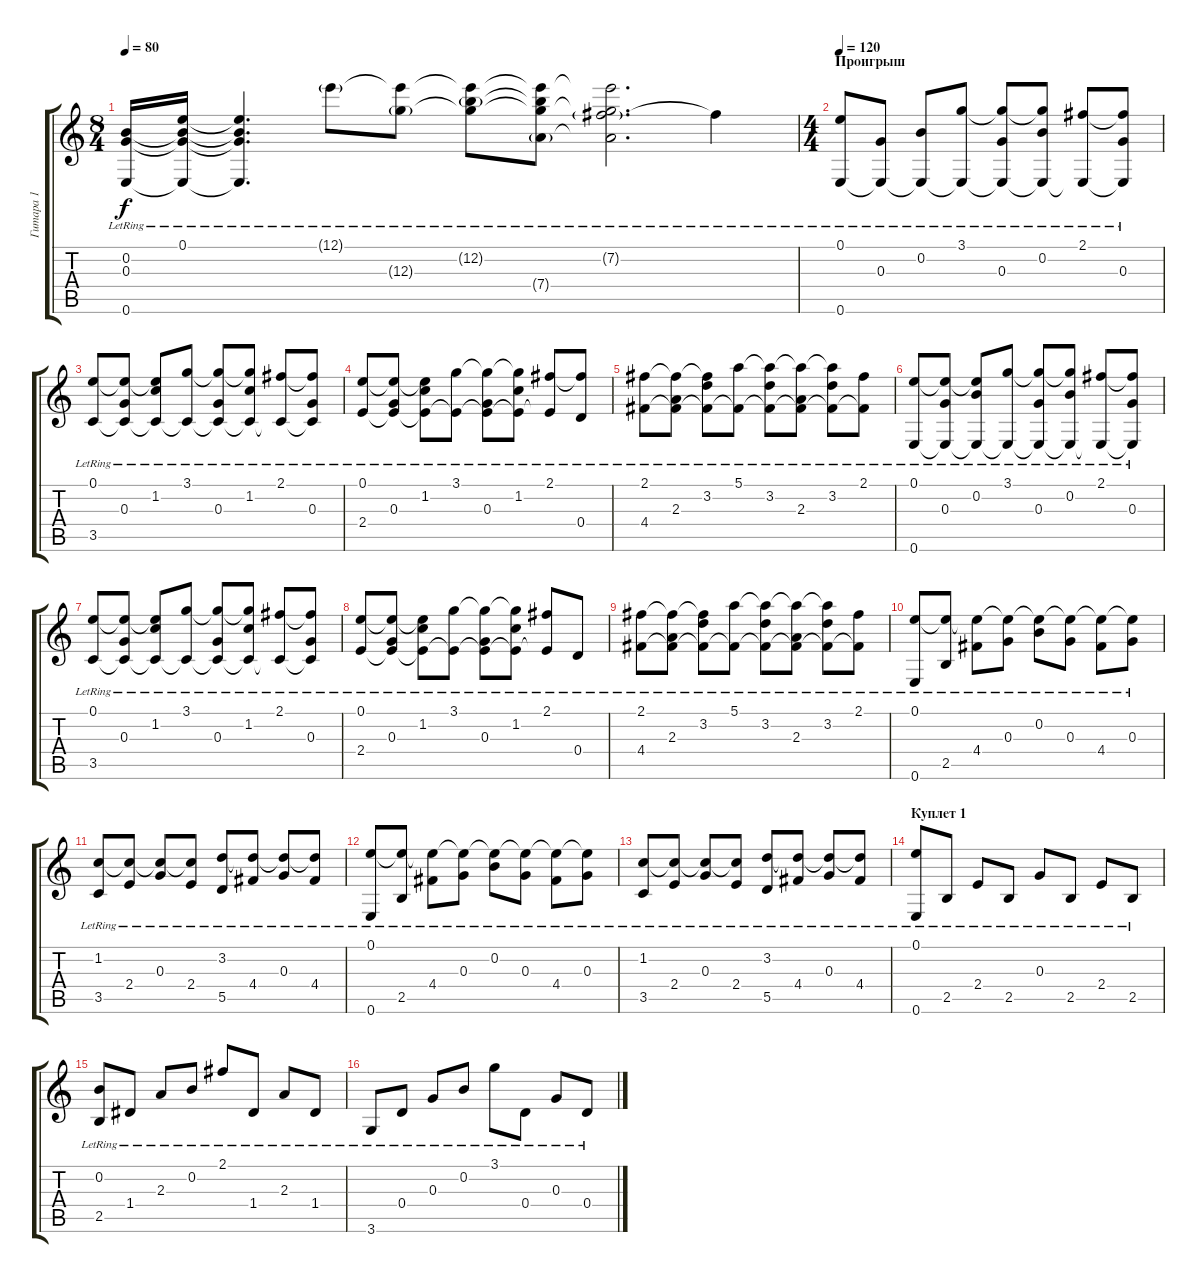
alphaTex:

\track ("Гитара 1" "Гитара 1") {instrument acousticguitarsteel}
\staff {score tabs}
\tuning (E4 B3 G3 D3 A2 E2) {hide}
\ts (8 4)
\tempo 80
\clef g2
\ks c
(0.2{lr} 0.3{lr t} 0.6{lr t}).16{dy f} (0.1{lr} 0.2{lr t} 0.3{t} 0.6{lr t}).16 (0.1{lr t} 0.2{lr t} 0.3{t} 0.6{lr t}).4{d} 12.1{g lr}.8 (12.1{lr t} 12.3{g lr}).8 (12.1{t} 12.2{g lr} 12.3{lr t}).8 (12.1{t} 12.2{lr t} 12.3{t} 7.4{g lr}).8 (12.1{t} 7.2{g lr} 12.3{t} 7.4{lr t}).2{d} 7.2{lr t}.4 |
\ts (4 4)
\section ("" "Проигрыш")
\tempo 120
(0.1{lr} 0.6{lr}).8 (0.3{lr} 0.6{lr t}).8 (0.2{lr} 0.6{t}).8 (3.1{lr} 0.6{t}).8 (3.1{lr t} 0.3{lr} 0.6{t}).8 (3.1{lr t} 0.2{lr} 0.6{t}).8 (2.1{lr} 0.6{t}).8 (2.1{lr t} 0.3{lr} 0.6{t}).8 |
(0.1{lr} 3.5{lr}).8 (0.1{lr t} 0.3{lr} 3.5{lr t}).8 (0.1{lr t} 1.2{lr} 3.5{t}).8 (3.1{lr} 3.5{t}).8 (3.1{lr t} 0.3{lr} 3.5{t}).8 (3.1{lr t} 1.2{lr} 3.5{t}).8 (2.1{lr} 3.5{t}).8 (2.1{lr t} 0.3{lr} 3.5{t}).8 |
(0.1{lr} 2.4{lr}).8 (0.1{lr t} 0.3{lr} 2.4{lr t}).8 (0.1{lr t} 1.2{lr} 2.4{t}).8 (3.1{lr} 2.4{t}).8 (3.1{lr t} 0.3{lr} 2.4{t}).8 (3.1{lr t} 1.2{lr} 2.4{t}).8 (2.1{lr} 2.4{t}).8 (2.1{lr t} 0.4{lr}).8 |
(2.1{lr} 4.4{lr}).8 (2.1{lr t} 2.3{lr} 4.4{lr t}).8 (2.1{lr t} 3.2{lr} 4.4{t}).8 (5.1{lr} 4.4{t}).8 (5.1{lr t} 3.2{lr} 4.4{t}).8 (5.1{t} 2.3{lr} 4.4{t}).8 (5.1{t} 3.2{lr} 4.4{t}).8 (2.1{lr} 4.4{t}).8 |
(0.1{lr} 0.6{lr}).8 (0.1{lr t} 0.3{lr} 0.6{lr t}).8 (0.1{lr t} 0.2{lr} 0.6{t}).8 (3.1{lr} 0.6{t}).8 (3.1{lr t} 0.3{lr} 0.6{t}).8 (3.1{lr t} 0.2{lr} 0.6{t}).8 (2.1{lr} 0.6{t}).8 (2.1{lr t} 0.3{lr} 0.6{t}).8 |
(0.1{lr} 3.5{lr}).8 (0.1{lr t} 0.3{lr} 3.5{lr t}).8 (0.1{lr t} 1.2{lr} 3.5{t}).8 (3.1{lr} 3.5{t}).8 (3.1{lr t} 0.3{lr} 3.5{t}).8 (3.1{lr t} 1.2{lr} 3.5{t}).8 (2.1{lr} 3.5{t}).8 (2.1{lr t} 0.3{lr} 3.5{t}).8 |
(0.1{lr} 2.4{lr}).8 (0.1{lr t} 0.3{lr} 2.4{lr t}).8 (0.1{lr t} 1.2{lr} 2.4{t}).8 (3.1{lr} 2.4{t}).8 (3.1{lr t} 0.3{lr} 2.4{t}).8 (3.1{lr t} 1.2{lr} 2.4{t}).8 (2.1{lr} 2.4{t}).8 0.4{lr}.8 |
(2.1{lr} 4.4{lr}).8 (2.1{lr t} 2.3{lr} 4.4{lr t}).8 (2.1{lr t} 3.2{lr} 4.4{t}).8 (5.1{lr} 4.4{t}).8 (5.1{lr t} 3.2{lr} 4.4{t}).8 (5.1{t} 2.3{lr} 4.4{t}).8 (5.1{t} 3.2{lr} 4.4{t}).8 (2.1{lr} 4.4{t}).8 |
(0.1{lr} 0.6{lr}).8 (0.1{lr t} 2.5{lr}).8 (0.1{t} 4.4{lr}).8 (0.1{t} 0.3{lr}).8 (0.1{t} 0.2{lr}).8 (0.1{t} 0.3{lr}).8 (0.1{t} 4.4{lr}).8 (0.1{t} 0.3{lr}).8 |
(1.2{lr} 3.5{lr}).8 (1.2{lr t} 2.4{lr}).8 (1.2{t} 0.3{lr}).8 (1.2{t} 2.4{lr}).8 (3.2{lr} 5.5{lr}).8 (3.2{lr t} 4.4{lr}).8 (3.2{t} 0.3{lr}).8 (3.2{t} 4.4{lr}).8 |
(0.1{lr} 0.6{lr}).8 (0.1{lr t} 2.5{lr}).8 (0.1{t} 4.4{lr}).8 (0.1{t} 0.3{lr}).8 (0.1{t} 0.2{lr}).8 (0.1{t} 0.3{lr}).8 (0.1{t} 4.4{lr}).8 (0.1{t} 0.3{lr}).8 |
(1.2{lr} 3.5{lr}).8 (1.2{lr t} 2.4{lr}).8 (1.2{t} 0.3{lr}).8 (1.2{t} 2.4{lr}).8 (3.2{lr} 5.5{lr}).8 (3.2{lr t} 4.4{lr}).8 (3.2{t} 0.3{lr}).8 (3.2{t} 4.4{lr}).8 |
\section ("" "Куплет 1")
(0.1{lr} 0.6{lr}).8 2.5{lr}.8 2.4{lr}.8 2.5{lr}.8 0.3{lr}.8 2.5{lr}.8 2.4{lr}.8 2.5{lr}.8 |
(0.2{lr} 2.5{lr}).8 1.4{lr}.8 2.3{lr}.8 0.2{lr}.8 2.1{lr}.8 1.4{lr}.8 2.3{lr}.8 1.4{lr}.8 |
3.6{lr}.8 0.4{lr}.8 0.3{lr}.8 0.2{lr}.8 3.1{lr}.8 0.4{lr}.8 0.3{lr}.8 0.4{lr}.8
